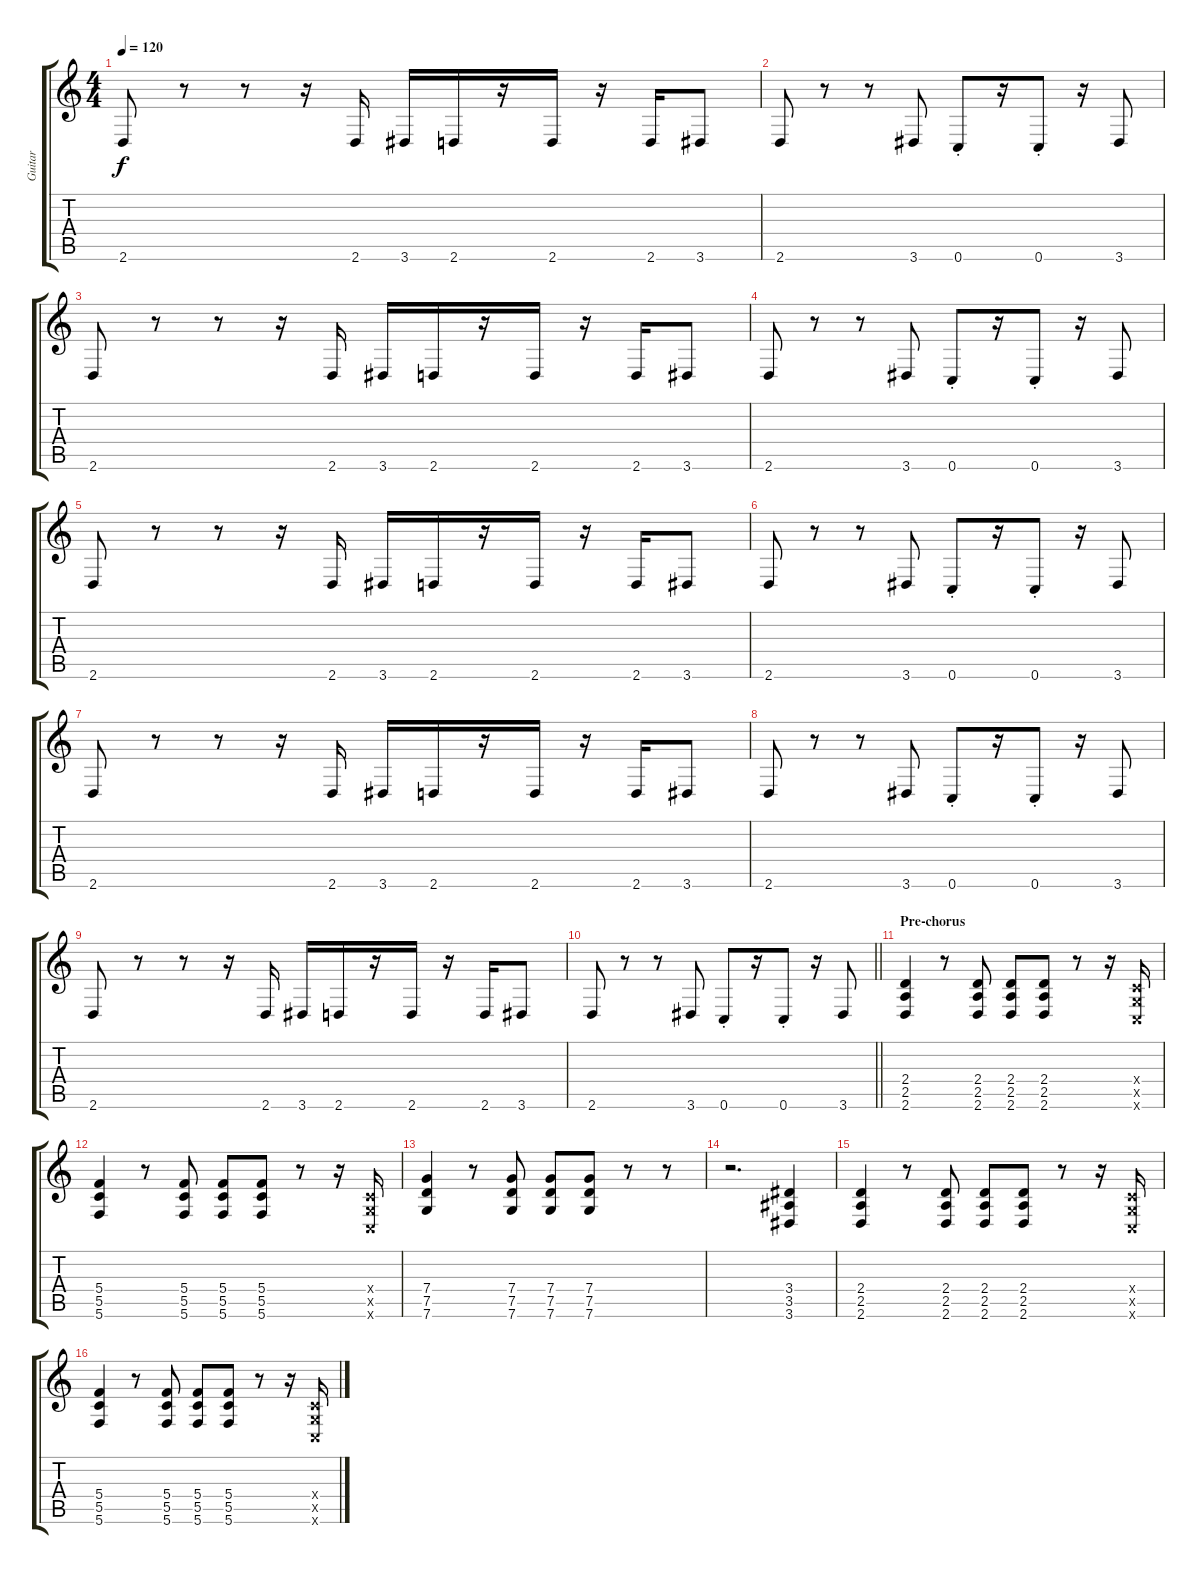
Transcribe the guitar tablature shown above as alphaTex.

\track ("Guitar" "Guitar") {instrument overdrivenguitar}
\staff {score tabs}
\tuning (D4 A3 F3 C3 G2 C2) {hide}
\ts (4 4)
\tempo 120
\clef g2
\ks c
2.6.8{dy f instrument overdrivenguitar} r.8 r.8 r.16 2.6.16 3.6.16 2.6.16 r.16 2.6.16 r.16 2.6.16 3.6.8 |
2.6.8 r.8 r.8 3.6.8 0.6{st}.8 r.16 0.6{st}.8 r.16 3.6.8 |
2.6.8 r.8 r.8 r.16 2.6.16 3.6.16 2.6.16 r.16 2.6.16 r.16 2.6.16 3.6.8 |
2.6.8 r.8 r.8 3.6.8 0.6{st}.8 r.16 0.6{st}.8 r.16 3.6.8 |
2.6.8{instrument overdrivenguitar} r.8 r.8 r.16 2.6.16 3.6.16 2.6.16 r.16 2.6.16 r.16 2.6.16 3.6.8 |
2.6.8 r.8 r.8 3.6.8 0.6{st}.8 r.16 0.6{st}.8 r.16 3.6.8 |
2.6.8 r.8 r.8 r.16 2.6.16 3.6.16 2.6.16 r.16 2.6.16 r.16 2.6.16 3.6.8 |
2.6.8 r.8 r.8 3.6.8 0.6{st}.8 r.16 0.6{st}.8 r.16 3.6.8 |
2.6.8{instrument overdrivenguitar} r.8 r.8 r.16 2.6.16 3.6.16 2.6.16 r.16 2.6.16 r.16 2.6.16 3.6.8 |
\barLineRight lightlight
2.6.8 r.8 r.8 3.6.8 0.6{st}.8 r.16 0.6{st}.8 r.16 3.6.8 |
\section ("" "Pre-chorus")
(2.4 2.5 2.6).4{instrument distortionguitar} r.8 (2.4 2.5 2.6).8 (2.4 2.5 2.6).8 (2.4 2.5 2.6).8 r.8 r.16 (0.4{x} 0.5{x} 0.6{x}).16 |
(5.4 5.5 5.6).4 r.8 (5.4 5.5 5.6).8 (5.4 5.5 5.6).8 (5.4 5.5 5.6).8 r.8 r.16 (0.4{x} 0.5{x} 0.6{x}).16 |
(7.4 7.5 7.6).4 r.8 (7.4 7.5 7.6).8 (7.4 7.5 7.6).8 (7.4 7.5 7.6).8 r.8 r.8 |
r.2{d} (3.4 3.5 3.6).4 |
(2.4 2.5 2.6).4 r.8 (2.4 2.5 2.6).8 (2.4 2.5 2.6).8 (2.4 2.5 2.6).8 r.8 r.16 (0.4{x} 0.5{x} 0.6{x}).16 |
(5.4 5.5 5.6).4 r.8 (5.4 5.5 5.6).8 (5.4 5.5 5.6).8 (5.4 5.5 5.6).8 r.8 r.16 (0.4{x} 0.5{x} 0.6{x}).16
